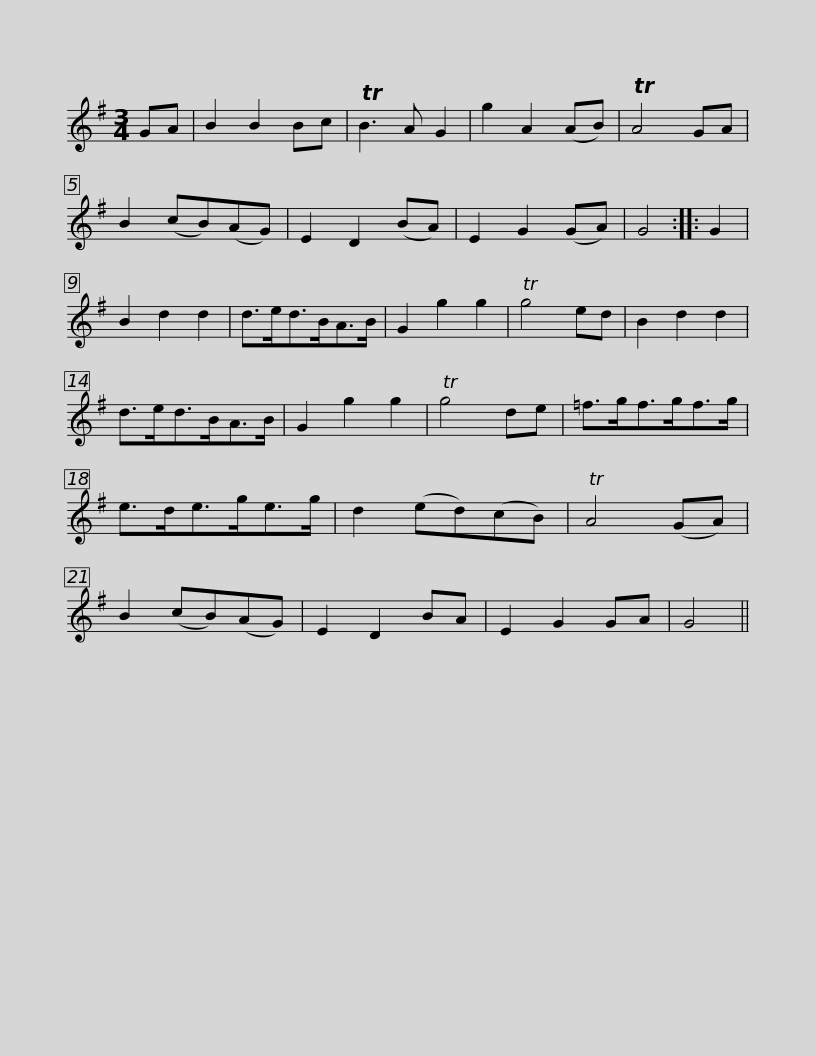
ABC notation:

X:1
L:1/8
M:3/4
I:linebreak $
K:G
V:1 treble
V:1
 GA | B2 B2 Bc | TB3 A G2 | g2 A2 (AB) | TA4 GA | %5
 B2 (cB)(AG) | E2 D2 (BA) | E2 G2 (GA) | G4 :: G2 | %10
 B2 d2 d2 |$ d>ed>BA>B | G2 g2 g2 | Tg4 ed | B2 d2 d2 | %15
 d>ed>BA>B | G2 g2 g2 | Tg4 de | =f>gf>gf>g | e>de>ge>g |$ %20
 d2 (ed)(cB) | TA4 (GA) | B2 (cB)(AG) | E2 D2 BA | E2 G2 GA | %25
 G4 || %26
